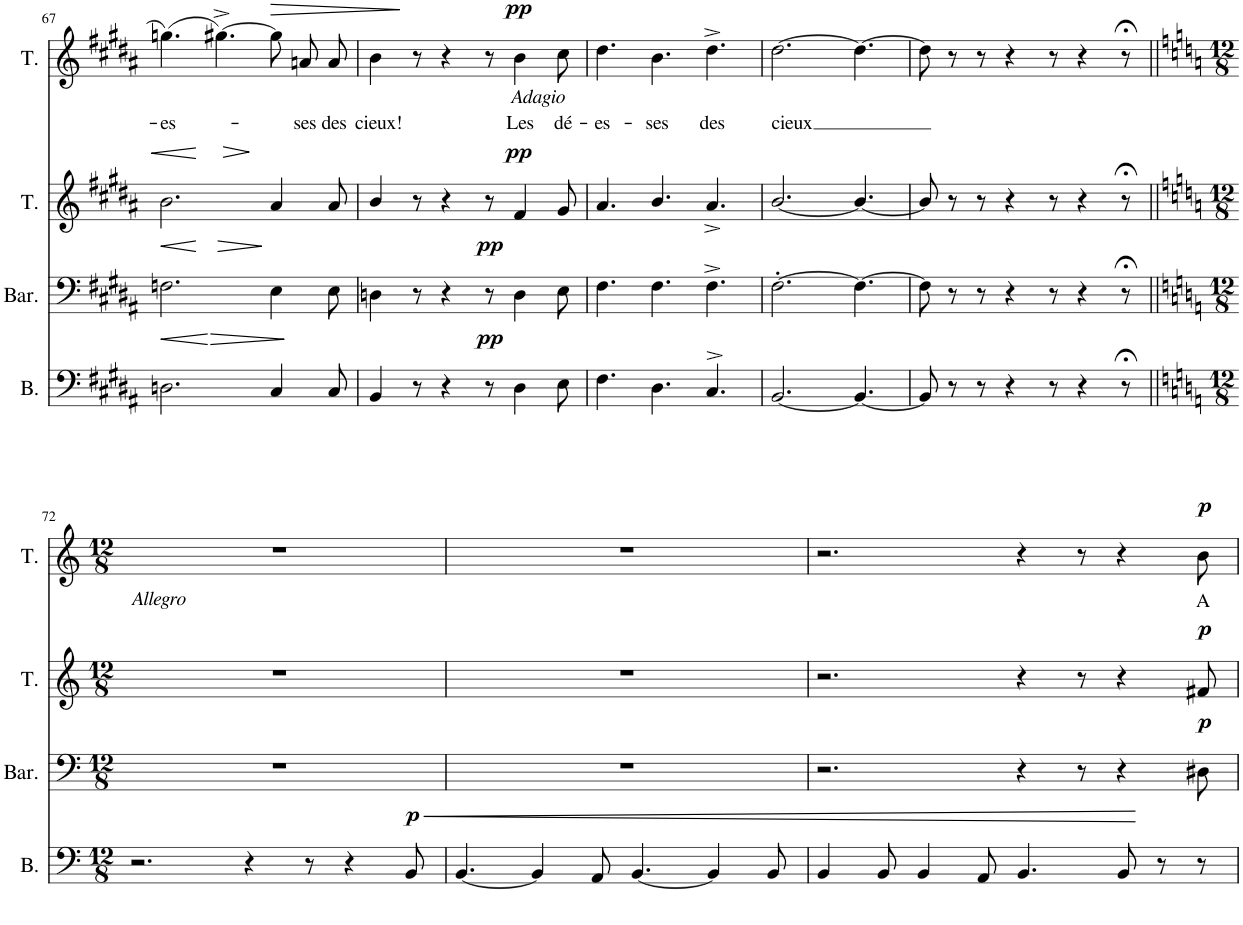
**kern	**dynam	**kern	**dynam	**kern	**dynam	**kern	**text	**dynam
*part4	*part4	*part3	*part3	*part2	*part2	*part1	*part1	*part1
*staff4	*staff4	*staff3	*staff3	*staff2	*staff2	*staff1	*staff1	*staff1
*I"Basse	*	*I"Baryton	*	*I"Ténor	*	*I"Ténor	*	*
*I'B.	*	*I'Bar.	*	*I'T.	*	*I'T.	*	*
!!LO:PB:g=z
*clefF4	*	*clefF4	*	*clefG2	*	*clefG2	*	*
*k[f#c#g#d#a#]	*	*k[f#c#g#d#a#]	*	*k[f#c#g#d#a#]	*	*k[f#c#g#d#a#]	*	*
*M9/8	*	*M9/8	*	*M9/8	*	*M9/8	*	*
=67	=67	=67	=67	=67	=67	=67	=67	=67
!	!LO:HP:b	!	!LO:HP:b	!	!	!	!	!
!	!	!	!LO:HP:n=1:b	!	!LO:HP:b	!	!	!
!	!	!	!	!	!LO:HP:n=1:b	!	!LO:LY:b	!
2.Dn\	<	2.Fn\	< >	2.b\	< >	(4.ggn\	-es-	.
.	.	.	.	.	.	[>4.gg#X^\)	.	.
!	!LO:HP:n=1:b	!	!	!	!	!	!	!LO:HP:b
4C#/	[ >	4E\	[	4a#/	[	8gg#\L]	.	>
!	!	!	!	!	!	!	!LO:LY:b	!
.	.	.	.	.	.	8an\	-ses	.
!	!	!	!	!	!	!	!LO:LY:b	!
8C#/	]	8E\	]	8a#/	]	8a\J	des	.
=68	=68	=68	=68	=68	=68	=68	=68	=68
!	!	!	!	!	!	!	!LO:LY:b	!
4BB/	.	4Dn\	.	4b/	.	4b\	cieux!	.
8r	.	8r	.	8r	.	8r	.	]
4r	.	4r	.	4r	.	4r	.	.
!	!LO:DY:a	!	!LO:DY:a	!	!	!	!	!
8r	pp	8r	pp	8r	.	8r	.	.
!	!	!	!	!	!	!LO:TX:b:i:t=Adagio	!	!
!	!	!	!	!	!LO:DY:a	!	!LO:LY:b	!LO:DY:a
4D#\	.	4D\	.	4f#/	pp	4b\	Les	pp
!	!	!	!	!	!	!	!LO:LY:b	!
8E\	.	8E\	.	8g#/	.	8cc#\	dé-	.
=69	=69	=69	=69	=69	=69	=69	=69	=69
!	!	!	!	!	!	!	!LO:LY:b	!
4.F#\	.	4.F#\	.	4.a#/	.	4.dd#\	-es-	.
!	!	!	!	!	!	!	!LO:LY:b	!
4.D#\	.	4.F#\	.	4.b/	.	4.b\	-ses	.
!	!	!	!	!	!	!	!LO:LY:b	!
4.C#^>/	.	4.F#^\	.	4.a#^/	.	4.dd#^\	des	.
=70	=70	=70	=70	=70	=70	=70	=70	=70
!	!	!	!	!	!	!	!LO:LY:b	!
[<2.BB/	.	[>2.F#'\	.	[<2.b/	.	[>2.dd#\	cieux	.
4.BB/_	.	4.F#\_	.	4.b/_	.	4.dd#\_	.	.
=71	=71	=71	=71	=71	=71	=71	=71	=71
8BB/]	.	8F#\]	.	8b/]	.	8dd#\]	.	.
8r	.	8r	.	8r	.	8r	.	.
8r	.	8r	.	8r	.	8r	.	.
4r	.	4r	.	4r	.	4r	.	.
8r	.	8r	.	8r	.	8r	.	.
4r	.	4r	.	4r	.	4r	.	.
8r;<	.	8r;<	.	8r;<	.	8r;<	.	.
!!LO:LB:g=z
=72||	=72||	=72||	=72||	=72||	=72||	=72||	=72||	=72||
*k[]	*	*k[]	*	*k[]	*	*k[]	*	*
*M12/8	*	*M12/8	*	*M12/8	*	*M12/8	*	*
!	!	!	!	!	!	!LO:TX:b:i:t=Allegro	!	!
2.r	.	1.r	.	1.r	.	1.r	.	.
4r	.	.	.	.	.	.	.	.
8r	.	.	.	.	.	.	.	.
4r	.	.	.	.	.	.	.	.
!	!LO:HP:b	!	!	!	!	!	!	!
!	!LO:DY:n=1:a	!	!	!	!	!	!	!
8BB/	< p	.	.	.	.	.	.	.
=73	=73	=73	=73	=73	=73	=73	=73	=73
[<4.BB/	.	1.r	.	1.r	.	1.r	.	.
4BB/]	.	.	.	.	.	.	.	.
8AA/	.	.	.	.	.	.	.	.
[<4.BB/	.	.	.	.	.	.	.	.
4BB/]	.	.	.	.	.	.	.	.
8BB/	.	.	.	.	.	.	.	.
=74	=74	=74	=74	=74	=74	=74	=74	=74
4BB/	.	2.r	.	2.r	.	2.r	.	.
8BB/	.	.	.	.	.	.	.	.
4BB/	.	.	.	.	.	.	.	.
8AA/	.	.	.	.	.	.	.	.
4.BB/	.	4r	.	4r	.	4r	.	.
.	.	8r	.	8r	.	8r	.	.
8BB/	.	4r	.	4r	.	4r	.	.
8r	[	.	.	.	.	.	.	.
!	!	!	!LO:DY:a	!	!LO:DY:a	!	!LO:LY:b	!LO:DY:a
8r	.	8D#X\	p	8f#X/	p	8b\	A	p
=	=	=	=	=	=	=	=	=
*-	*-	*-	*-	*-	*-	*-	*-	*-
